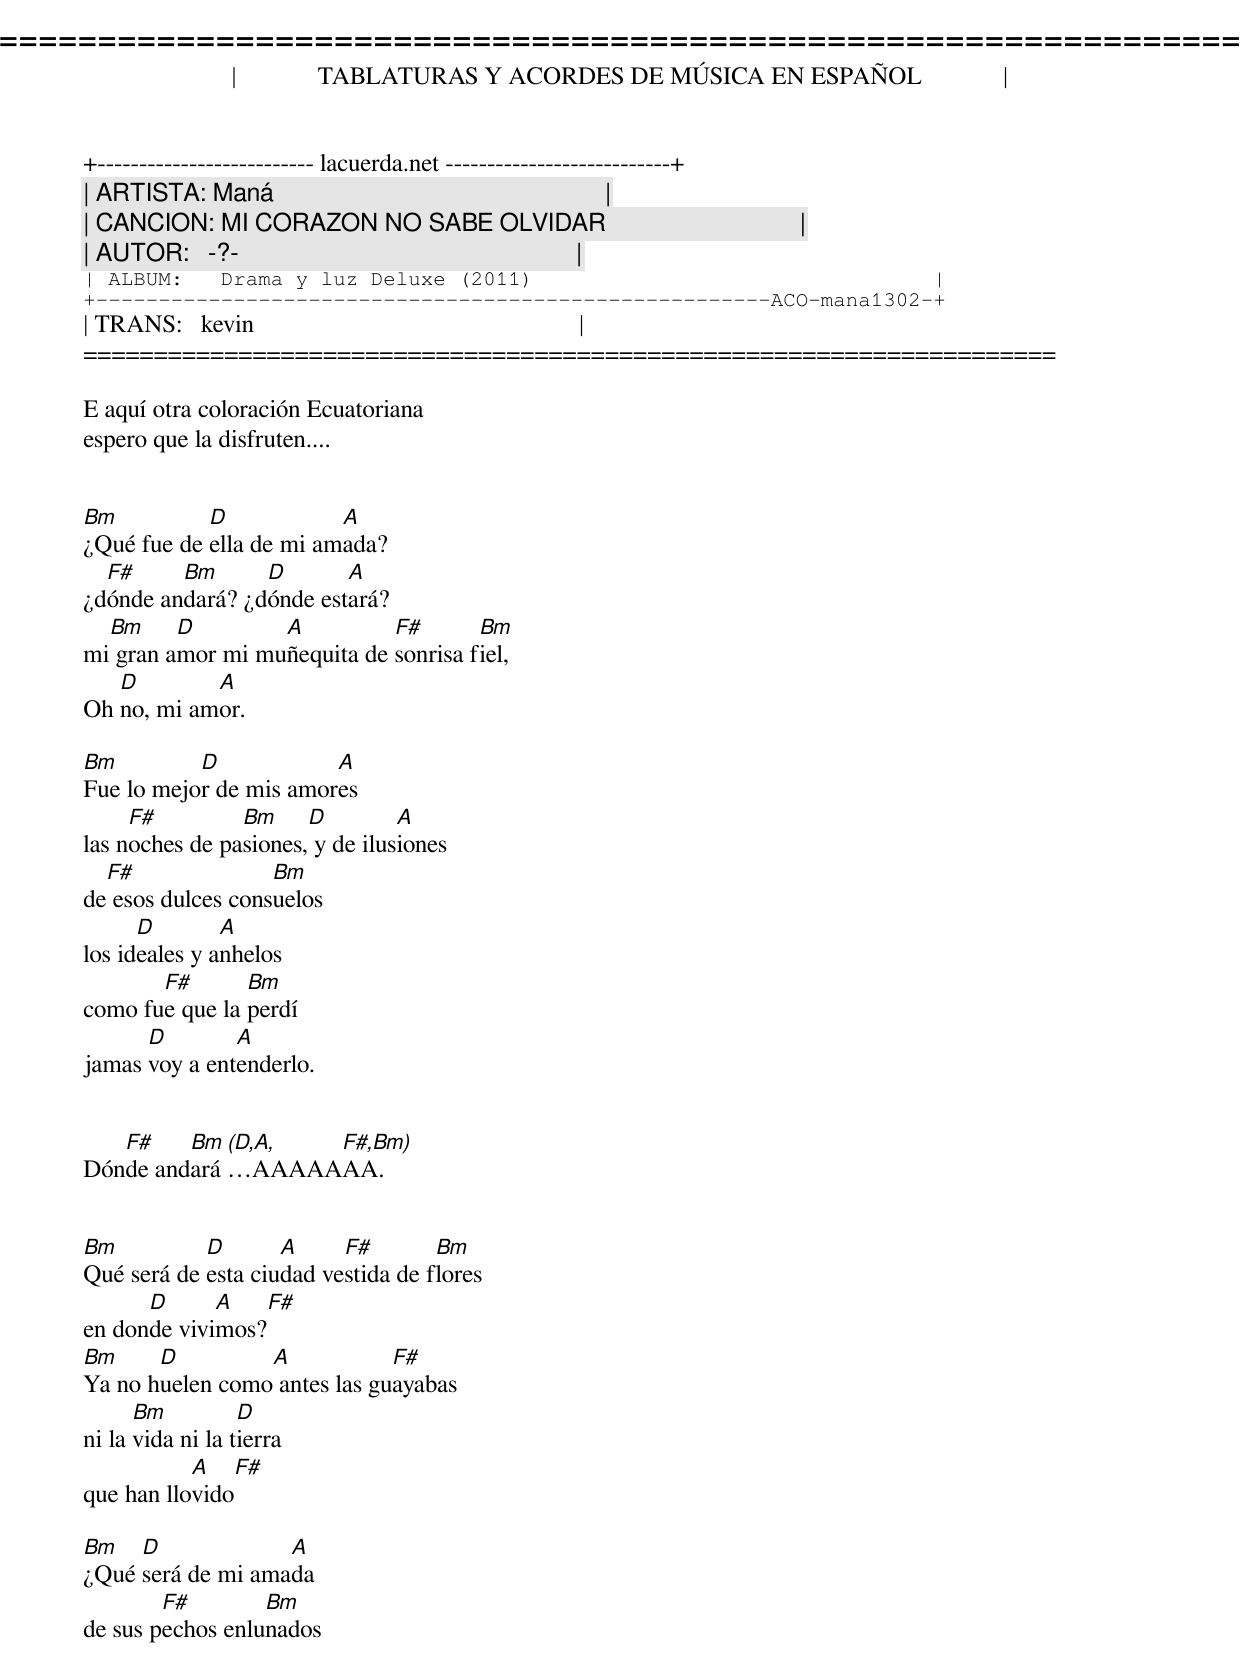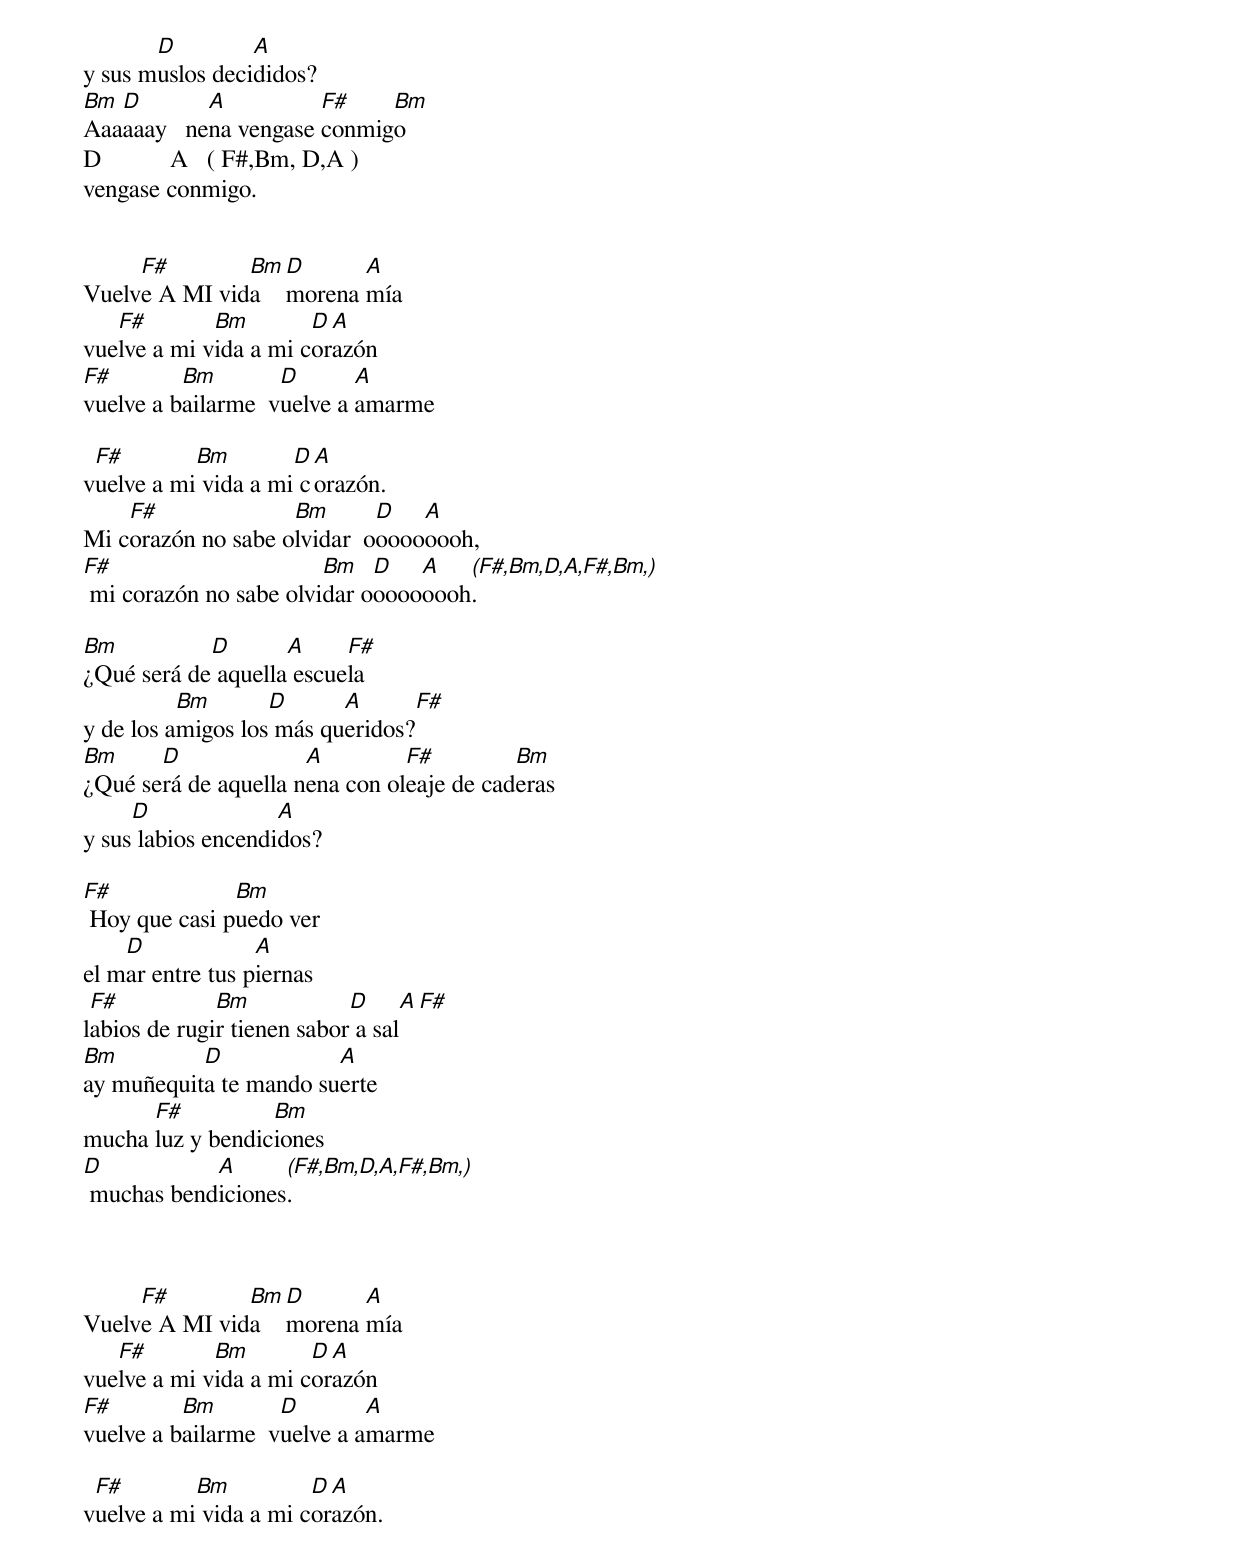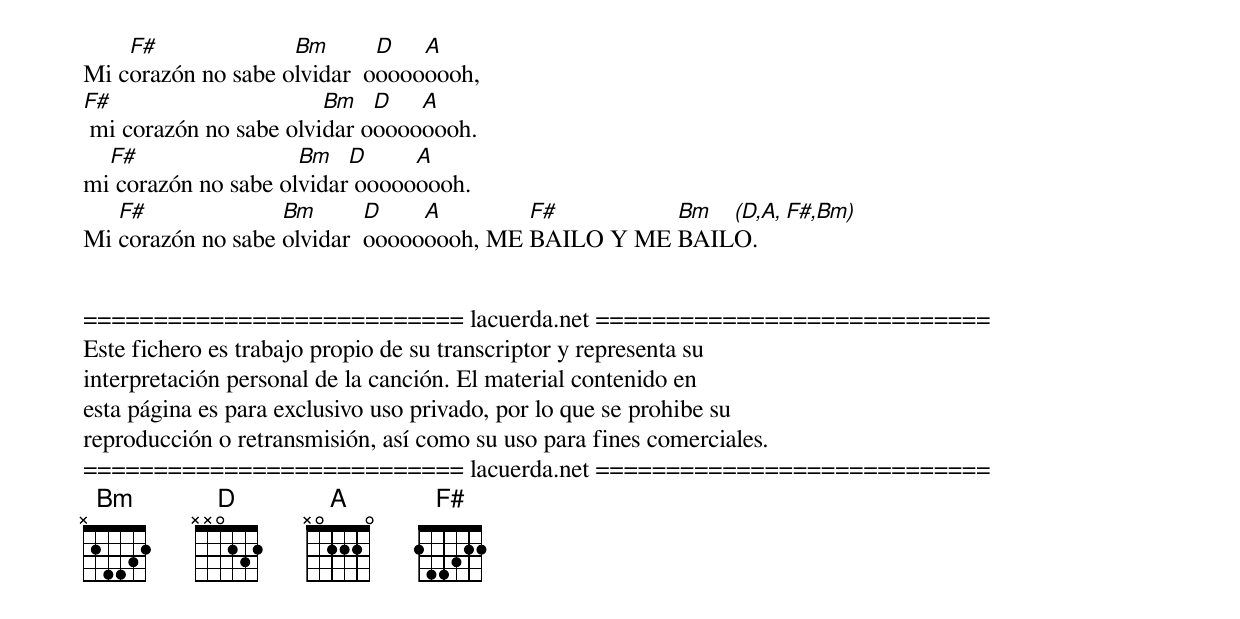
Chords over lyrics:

=====================================================================
|             TABLATURAS Y ACORDES DE MÚSICA EN ESPAÑOL             |
+-------------------------- lacuerda.net ---------------------------+
| ARTISTA: Maná                                                     |
| CANCION: MI CORAZON NO SABE OLVIDAR                               |
| AUTOR:   -?-                                                      |
| ALBUM:   Drama y luz Deluxe (2011)                                |
+------------------------------------------------------ACO-mana1302-+
| TRANS:   kevin                                                    |
=====================================================================

E aquí otra coloración Ecuatoriana
espero que la disfruten....


Bm          D            A
¿Qué fue de ella de mi amada?
  F#     Bm      D       A
¿dónde andará? ¿dónde estará?
  Bm     D        A          F#       Bm
mi gran amor mi muñequita de sonrisa fiel,
   D        A
Oh no, mi amor.

Bm         D            A
Fue lo mejor de mis amores
     F#         Bm     D         A
las noches de pasiones, y de ilusiones
  F#               Bm
de esos dulces consuelos
      D        A
los ideales y anhelos
       F#       Bm
como fue que la perdí
      D        A
jamas voy a entenderlo.


   F#    Bm  (D,A, F#,Bm)
Dónde andará AAAAAAA.


Bm          D       A     F#        Bm
Qué será de esta ciudad vestida de flores
      D      A   F#
en donde vivimos?
Bm     D         A            F#
Ya no huelen como antes las guayabas
      Bm          D
ni la vida ni la tierra
           A     F#
que han llovido

Bm   D             A
¿Qué será de mi amada
        F#        Bm
de sus pechos enlunados
       D         A
y sus muslos decididos?
Bm D        A          F#    Bm
Aaaaaay   nena vengase conmigo
D           A   ( F#,Bm, D,A )
vengase conmigo.


     F#        Bm   D      A
Vuelve A MI vida    morena mía
   F#        Bm        D A
vuelve a mi vida a mi corazón
F#        Bm        D       A
vuelve a bailarme  vuelve a amarme

 F#        Bm        D A
vuelve a mi vida a mi corazón.
    F#              Bm       D   A
Mi corazón no sabe olvidar  ooooooooh,
F#                      Bm   D   A   (F#,Bm,D,A,F#,Bm,)
 mi corazón no sabe olvidar ooooooooh.

Bm          D       A     F#
¿Qué será de aquella escuela
          Bm       D      A      F#
y de los amigos los más queridos?
Bm     D              A         F#         Bm
¿Qué será de aquella nena con oleaje de caderas
     D              A
y sus labios encendidos?

F#             Bm
 Hoy que casi puedo ver
    D             A
el mar entre tus piernas
 F#           Bm            D     A  F#
labios de rugir tienen sabor a sal
Bm         D            A
ay muñequita te mando suerte
      F#          Bm
mucha luz y bendiciones
D           A      (F#,Bm,D,A,F#,Bm,)
 muchas bendiciones.



     F#        Bm   D      A
Vuelve A MI vida    morena mía
   F#        Bm        D A
vuelve a mi vida a mi corazón
F#        Bm        D        A
vuelve a bailarme  vuelve a amarme

 F#        Bm          D A
vuelve a mi vida a mi corazón.
    F#              Bm       D   A
Mi corazón no sabe olvidar  ooooooooh,
F#                      Bm   D   A
 mi corazón no sabe olvidar ooooooooh.
  F#                 Bm   D     A
mi corazón no sabe olvidar ooooooooh.
   F#              Bm       D    A        F#         Bm  (D,A, F#,Bm)
Mi corazón no sabe olvidar  ooooooooh, ME BAILO Y ME BAILO.


=========================== lacuerda.net ============================
Este fichero es trabajo propio de su transcriptor y representa su
interpretación personal de la canción. El material contenido en
esta página es para exclusivo uso privado, por lo que se prohibe su
reproducción o retransmisión, así como su uso para fines comerciales.
=========================== lacuerda.net ============================
